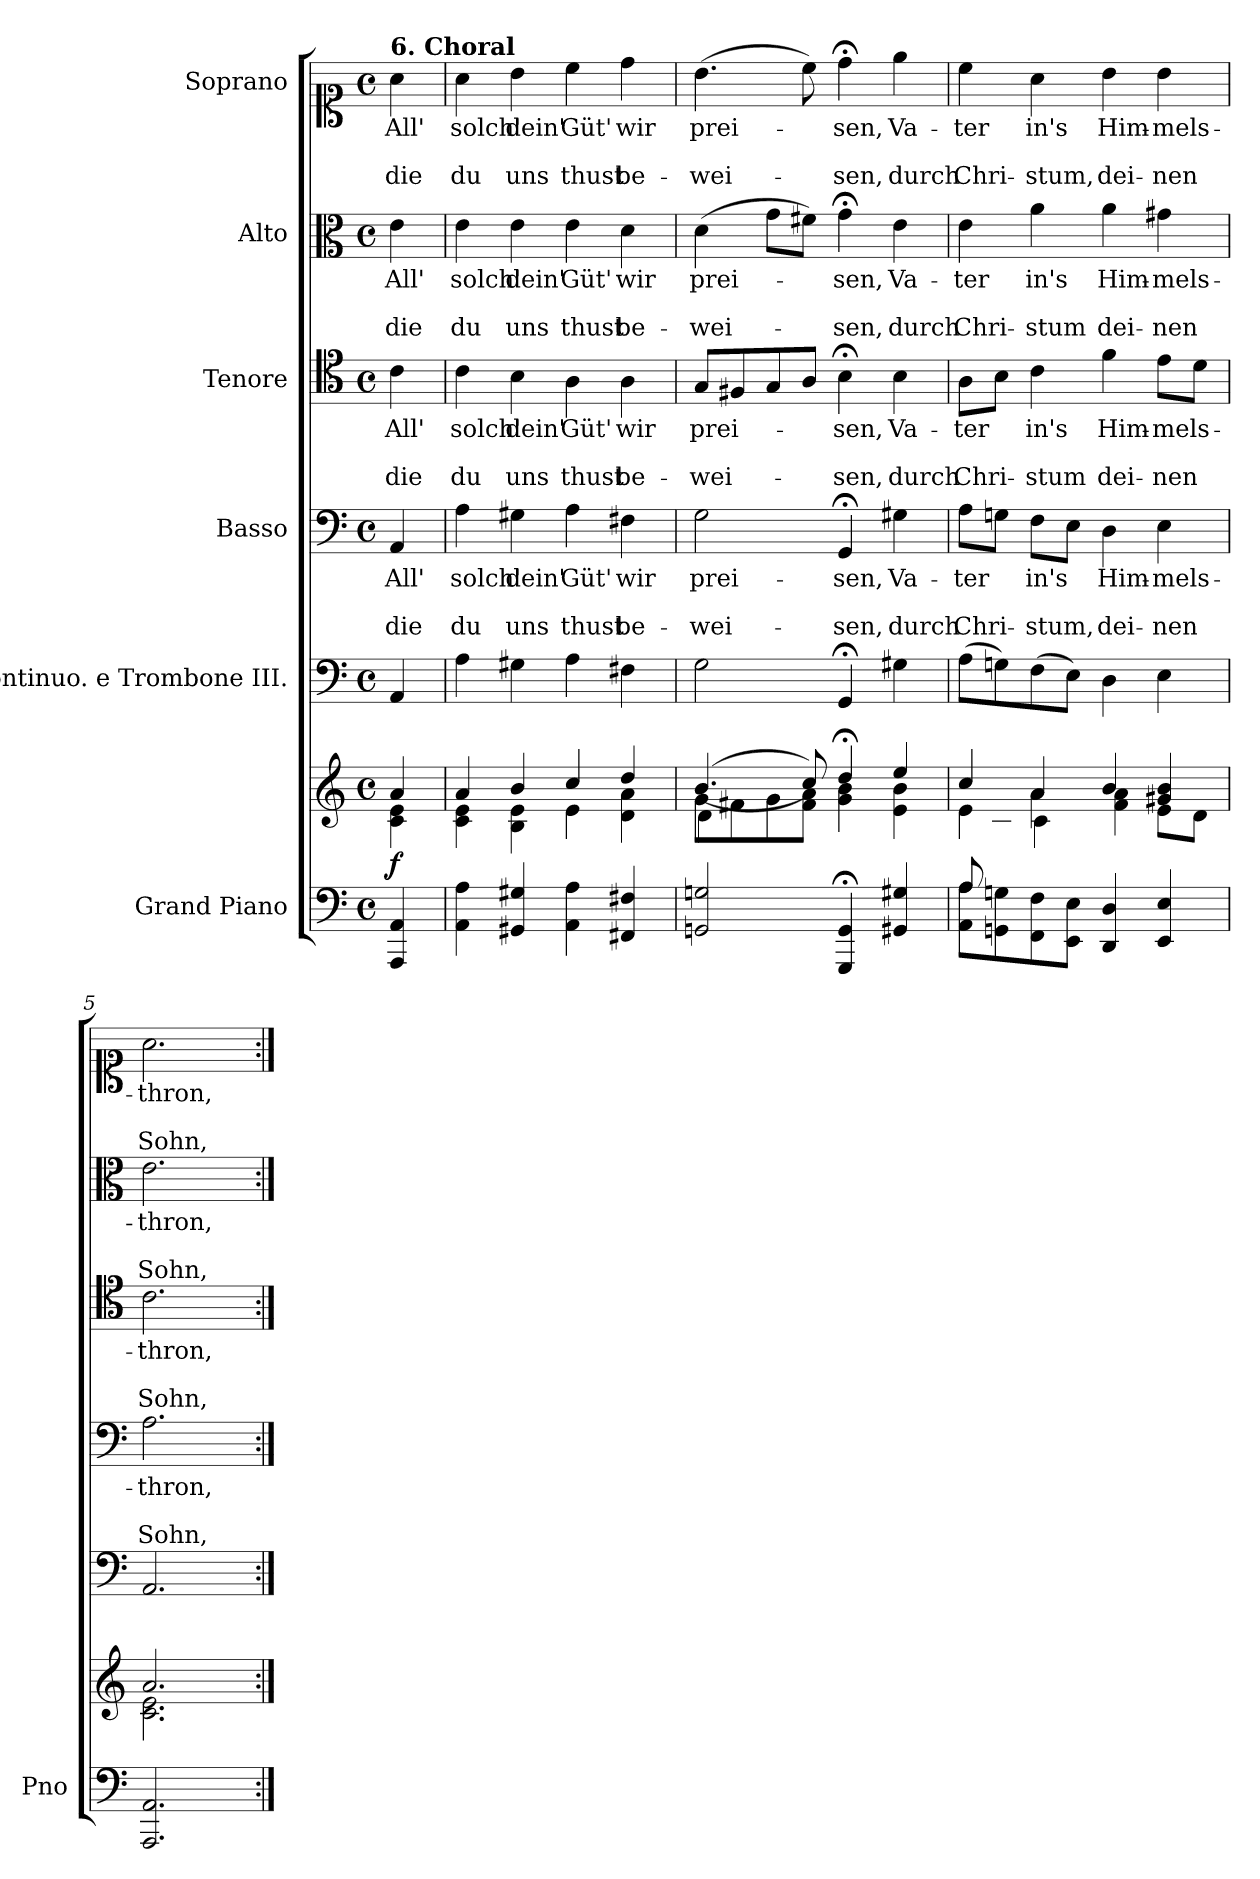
**kern	**kern	**dynam	**kern	**kern	**text	**text	**text	**kern	**text	**text	**text	**kern	**text	**text	**text	**kern	**text	**text	**text
*part6	*part6	*part6	*part5	*part4	*part4	*part4	*part4	*part3	*part3	*part3	*part3	*part2	*part2	*part2	*part2	*part1	*part1	*part1	*part1
*staff7	*staff6	*staff6/7	*staff5	*staff4	*staff4	*staff4	*staff4	*staff3	*staff3	*staff3	*staff3	*staff2	*staff2	*staff2	*staff2	*staff1	*staff1	*staff1	*staff1
*I"Grand Piano	*	*	*I"Continuo. e Trombone III.	*I"Basso	*	*	*	*I"Tenore	*	*	*	*I"Alto	*	*	*	*I"Soprano	*	*	*
*I'Pno	*	*	*	*	*	*	*	*	*	*	*	*	*	*	*	*	*	*	*
*stria5	*stria5	*	*	*	*	*	*	*	*	*	*	*	*	*	*	*	*	*	*
*clefF4	*clefG2	*	*clefF4	*clefF4	*	*	*	*clefC4	*	*	*	*clefC3	*	*	*	*clefC1	*	*	*
*k[]	*k[]	*	*k[]	*k[]	*	*	*	*k[]	*	*	*	*k[]	*	*	*	*k[]	*	*	*
*M4/4	*M4/4	*	*M4/4	*M4/4	*	*	*	*M4/4	*	*	*	*M4/4	*	*	*	*M4/4	*	*	*
*met(c)	*met(c)	*	*met(c)	*met(c)	*	*	*	*met(c)	*	*	*	*met(c)	*	*	*	*met(c)	*	*	*
=1	=1	=1	=1	=1	=1	=1	=1	=1	=1	=1	=1	=1	=1	=1	=1	=1	=1	=1	=1
*	*^	*	*	*	*	*	*	*	*	*	*	*	*	*	*	*	*	*	*
!	!	!	!	!	!	!	!	!	!	!	!	!	!	!	!	!	!LO:TX:a:B:t=6. Choral	!	!	!
!	!	!	!LO:DY:b	!	!	!LO:LY:b	!	!LO:LY:b	!	!LO:LY:b	!	!LO:LY:b	!	!LO:LY:b	!	!LO:LY:b	!	!LO:LY:b	!	!LO:LY:b
4AAA/ 4AA/	4a/	4c\ 4e\	f	4AA/	4AA/	All'	.	die	4c\	All'	.	die	4e\	All'	.	die	4a\	All'	.	die
=2	=2	=2	=2	=2	=2	=2	=2	=2	=2	=2	=2	=2	=2	=2	=2	=2	=2	=2	=2	=2
!	!	!	!	!	!	!LO:LY:b	!	!LO:LY:b	!	!LO:LY:b	!	!LO:LY:b	!	!LO:LY:b	!	!LO:LY:b	!	!LO:LY:b	!	!LO:LY:b
4AA\ 4A\	4a/	4c\ 4e\	.	4A\	4A\	-solch'	.	du	4c\	-solch'	.	du	4e\	-solch'	.	du	4a\	solch'	.	du
!	!	!	!	!	!	!LO:LY:b	!	!LO:LY:b	!	!LO:LY:b	!	!LO:LY:b	!	!LO:LY:b	!	!LO:LY:b	!	!LO:LY:b	!	!LO:LY:b
4GG#X/ 4G#X/	4b/	4B\ 4e\	.	4G#X\	4G#X\	dein'	.	uns	4B\	dein'	.	uns	4e\	dein'	.	uns	4b\	dein'	.	uns
!	!	!	!	!	!	!LO:LY:b	!	!LO:LY:b	!	!LO:LY:b	!	!LO:LY:b	!	!LO:LY:b	!	!LO:LY:b	!	!LO:LY:b	!	!LO:LY:b
4AA\ 4A\	4cc/	4e\	.	4A\	4A\	Güt'	.	thust	4A\	Güt'	.	thust	4e\	Güt'	.	thust	4cc\	Güt'	.	thust
!	!	!	!	!	!	!LO:LY:b	!	!LO:LY:b	!	!LO:LY:b	!	!LO:LY:b	!	!LO:LY:b	!	!LO:LY:b	!	!LO:LY:b	!	!LO:LY:b
4FF#X/ 4F#X/	4dd/	4d\ 4a\	.	4F#X\	4F#X\	wir	.	be-	4A\	wir	.	be-	4d\	wir	.	be-	4dd\	wir	.	be-
=3	=3	=3	=3	=3	=3	=3	=3	=3	=3	=3	=3	=3	=3	=3	=3	=3	=3	=3	=3	=3
*	*	*^	*	*	*	*	*	*	*	*	*	*	*	*	*	*	*	*	*	*
!	!	!	!	!	!	!	!LO:LY:b	!	!LO:LY:b	!	!LO:LY:b	!	!LO:LY:b	!	!LO:LY:b	!	!LO:LY:b	!	!LO:LY:b	!	!LO:LY:b
2GGn/ 2Gn/	((4.b/	8g\L	4d\	.	2G\	2G\	prei-	.	-wei-	8G/L	prei-	.	wei-	(4d\	prei-	.	-wei-	(4.b\	-prei-	.	-wei-
.	.	8f#X\	.	.	.	.	.	.	.	8F#X/	.	.	.	.	.	.	.	.	.	.	.
.	.	8g\	4ryy	.	.	.	.	.	.	8G/	.	.	.	8g\L	.	.	.	.	.	.	.
.	8cc/))	8f#\ 8a\J	.	.	.	.	.	.	.	8A/J	.	.	.	8f#X\J)	.	.	.	8cc\)	.	.	.
!	!	!	!	!	!	!	!LO:LY:b	!	!LO:LY:b	!	!LO:LY:b	!	!LO:LY:b	!	!LO:LY:b	!	!LO:LY:b	!	!LO:LY:b	!	!LO:LY:b
4GGG/; 4GG/;	4dd;</	4g\ 4b\	2ryy	.	4GG;</	4GG;</	-sen,	.	sen,	4B;<\	sen,	.	sen,	4g;<\	-sen,	.	sen,	4dd;<\	-sen,	.	sen,
!	!	!	!	!	!	!	!LO:LY:b	!	!LO:LY:b	!	!LO:LY:b	!	!LO:LY:b	!	!LO:LY:b	!	!LO:LY:b	!	!LO:LY:b	!	!LO:LY:b
4GG#X/ 4G#X/	4ee/	4e\ 4b\	.	.	4G#X\	4G#X\	Va-	.	-durch	4B\	Va-	.	-durch	4e\	Va-	.	-durch	4ee\	Va-	.	-durch
=4	=4	=4	=4	=4	=4	=4	=4	=4	=4	=4	=4	=4	=4	=4	=4	=4	=4	=4	=4	=4	=4
*^	*	*	*	*	*	*	*	*	*	*	*	*	*	*	*	*	*	*	*	*	*
!	!	!	!	!	!	!	!	!LO:LY:b	!	!LO:LY:b	!	!LO:LY:b	!	!LO:LY:b	!	!LO:LY:b	!	!LO:LY:b	!	!LO:LY:b	!	!LO:LY:b
8A/L	8AA\ 8A\L	4cc/	8ryy	4e\	.	(8A\L	8A\L	ter	.	Chri-	8A\L	ter	.	Chri-	4e\	ter	.	Chri-	4cc\	ter	.	Chri-
2..ryy	8GGn\ 8Gn\	.	8B\J	.	.	8Gn\)	8Gn\J	.	.	.	8B\J	.	.	.	.	.	.	.	.	.	.	.
!	!	!	!	!	!	!	!	!LO:LY:b	!	!LO:LY:b	!	!LO:LY:b	!	!LO:LY:b	!	!LO:LY:b	!	!LO:LY:b	!	!LO:LY:b	!	!LO:LY:b
.	8FF\ 8F\	4a/	4a\	4c\	.	(8F\	8F\L	in's	.	stum,	4c\	in's	.	stum	4a\	-in's	.	stum	4a\	-in's	.	stum,
.	8EE\ 8E\J	.	.	.	.	8E\J)	8E\J	.	.	.	.	.	.	.	.	.	.	.	.	.	.	.
!	!	!	!	!	!	!	!	!LO:LY:b	!	!LO:LY:b	!	!LO:LY:b	!	!LO:LY:b	!	!LO:LY:b	!	!LO:LY:b	!	!LO:LY:b	!	!LO:LY:b
.	4DD/ 4D/	4b/	4f\ 4a\	2ryy	.	4D\	4D\	Him-	.	-dei-	4f\	Him-	.	-dei-	4a\	Him-	.	-dei-	4b\	Him-	.	-dei-
!	!	!	!	!	!	!	!	!LO:LY:b	!	!LO:LY:b	!	!LO:LY:b	!	!LO:LY:b	!	!LO:LY:b	!	!LO:LY:b	!	!LO:LY:b	!	!LO:LY:b
.	4EE/ 4E/	4g#X/ 4b/	8e\L	.	.	4E\	4E\	-mels-	.	-nen	8e\L	-mels-	.	-nen	4g#X\	-mels-	.	-nen	4b\	-mels-	.	-nen
.	.	.	8d\J	.	.	.	.	.	.	.	8d\J	.	.	.	.	.	.	.	.	.	.	.
*v	*v	*	*	*	*	*	*	*	*	*	*	*	*	*	*	*	*	*	*	*	*	*
*	*	*v	*v	*	*	*	*	*	*	*	*	*	*	*	*	*	*	*	*	*	*
=5	=5	=5	=5	=5	=5	=5	=5	=5	=5	=5	=5	=5	=5	=5	=5	=5	=5	=5	=5	=5
!	!	!	!	!	!	!LO:LY:b	!	!LO:LY:b	!	!LO:LY:b	!	!LO:LY:b	!	!LO:LY:b	!	!LO:LY:b	!	!LO:LY:b	!	!LO:LY:b
2.AAA/ 2.AA/	2.a/	2.c\ 2.e\	.	2.AA/	2.A\	thron,	.	Sohn,	2.c\	thron,	.	Sohn,	2.e\	thron,	.	Sohn,	2.a\	thron,	.	Sohn,
*	*v	*v	*	*	*	*	*	*	*	*	*	*	*	*	*	*	*	*	*	*
=:|!	=:|!	=:|!	=:|!	=:|!	=:|!	=:|!	=:|!	=:|!	=:|!	=:|!	=:|!	=:|!	=:|!	=:|!	=:|!	=:|!	=:|!	=:|!	=:|!
*-	*-	*-	*-	*-	*-	*-	*-	*-	*-	*-	*-	*-	*-	*-	*-	*-	*-	*-	*-
